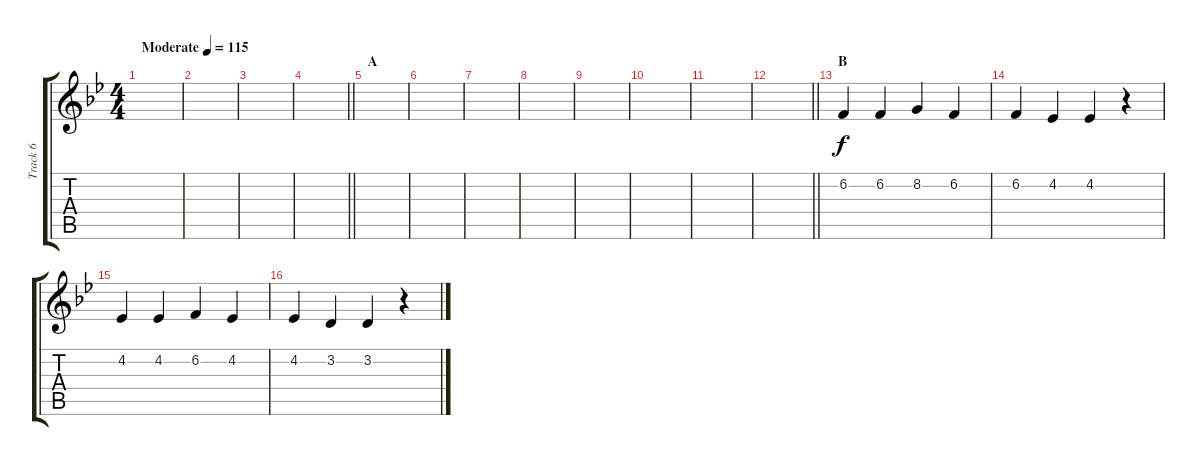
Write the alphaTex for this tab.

\track ("Track 6" "Track 6") {instrument musicbox}
\staff {score tabs}
\tuning (E4 B3 G3 D3 A2 E2) {hide}
\ts (4 4)
\tempo (115 "Moderate")
\clef g2
\ks bb
|
|
|
\barLineRight lightlight
|
\section ("" "A")
|
|
|
|
|
|
|
\barLineRight lightlight
|
\section ("" "B")
6.2.4 6.2.4 8.2.4 6.2.4 |
6.2.4 4.2.4 4.2.4 r.4 |
4.2.4 4.2.4 6.2.4 4.2.4 |
4.2.4 3.2.4 3.2.4 r.4
